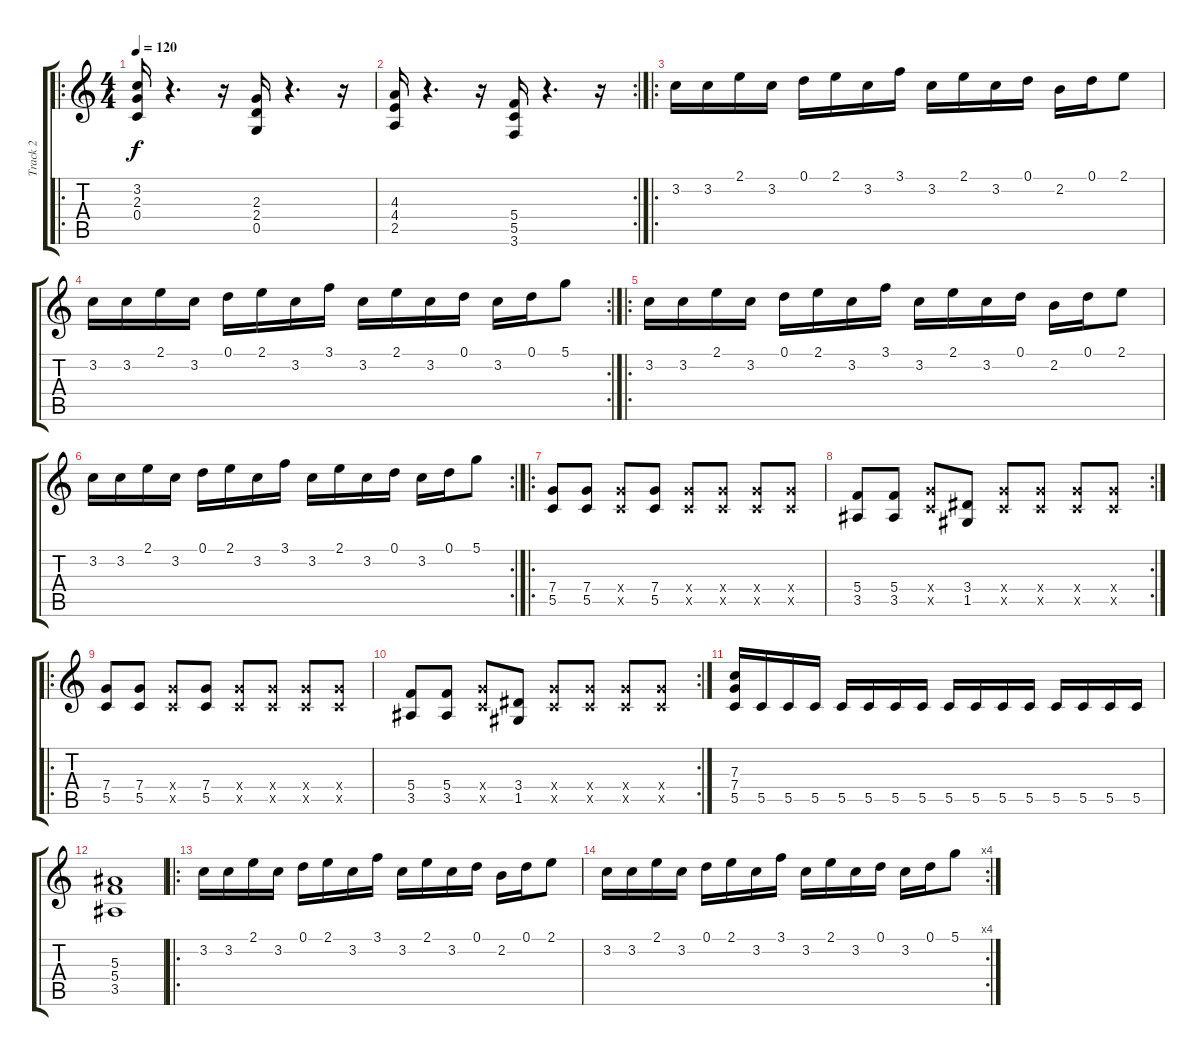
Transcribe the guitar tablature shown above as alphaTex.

\track ("Track 2" "Track 2") {instrument distortionguitar}
\staff {score tabs}
\tuning (D4 A3 F3 C3 G2 D2) {hide}
\ro
\ts (4 4)
\tempo 120
\clef g2
\ks c
(3.2 2.3 0.4).16{dy f instrument distortionguitar} r.4{d} r.16 (2.3 2.4 0.5).16 r.4{d} r.16 |
\rc 2
(4.3 4.4 2.5).16 r.4{d} r.16 (5.4 5.5 3.6).16 r.4{d} r.16 |
\ro
3.2.16 3.2.16 2.1.16 3.2.16 0.1.16 2.1.16 3.2.16 3.1.16 3.2.16 2.1.16 3.2.16 0.1.16 2.2.16 0.1.16 2.1.8 |
\rc 2
3.2.16 3.2.16 2.1.16 3.2.16 0.1.16 2.1.16 3.2.16 3.1.16 3.2.16 2.1.16 3.2.16 0.1.16 3.2.16 0.1.16 5.1.8 |
\ro
3.2.16 3.2.16 2.1.16 3.2.16 0.1.16 2.1.16 3.2.16 3.1.16 3.2.16 2.1.16 3.2.16 0.1.16 2.2.16 0.1.16 2.1.8 |
\rc 2
3.2.16 3.2.16 2.1.16 3.2.16 0.1.16 2.1.16 3.2.16 3.1.16 3.2.16 2.1.16 3.2.16 0.1.16 3.2.16 0.1.16 5.1.8 |
\ro
(7.4 5.5).8 (7.4 5.5).8 (7.4{x} 5.5{x}).8 (7.4 5.5).8 (7.4{x} 5.5{x}).8 (7.4{x} 5.5{x}).8 (7.4{x} 5.5{x}).8 (7.4{x} 5.5{x}).8 |
\rc 2
(5.4 3.5).8 (5.4 3.5).8 (7.4{x} 5.5{x}).8 (3.4 1.5).8 (7.4{x} 5.5{x}).8 (7.4{x} 5.5{x}).8 (7.4{x} 5.5{x}).8 (7.4{x} 5.5{x}).8 |
\ro
(7.4 5.5).8 (7.4 5.5).8 (7.4{x} 5.5{x}).8 (7.4 5.5).8 (7.4{x} 5.5{x}).8 (7.4{x} 5.5{x}).8 (7.4{x} 5.5{x}).8 (7.4{x} 5.5{x}).8 |
\rc 2
(5.4 3.5).8 (5.4 3.5).8 (7.4{x} 5.5{x}).8 (3.4 1.5).8 (7.4{x} 5.5{x}).8 (7.4{x} 5.5{x}).8 (7.4{x} 5.5{x}).8 (7.4{x} 5.5{x}).8 |
(7.3 7.4 5.5).16 5.5.16 5.5.16 5.5.16 5.5.16 5.5.16 5.5.16 5.5.16 5.5.16 5.5.16 5.5.16 5.5.16 5.5.16 5.5.16 5.5.16 5.5.16 |
(5.3 5.4 3.5).1 |
\ro
3.2.16 3.2.16 2.1.16 3.2.16 0.1.16 2.1.16 3.2.16 3.1.16 3.2.16 2.1.16 3.2.16 0.1.16 2.2.16 0.1.16 2.1.8 |
\rc 4
3.2.16 3.2.16 2.1.16 3.2.16 0.1.16 2.1.16 3.2.16 3.1.16 3.2.16 2.1.16 3.2.16 0.1.16 3.2.16 0.1.16 5.1.8
